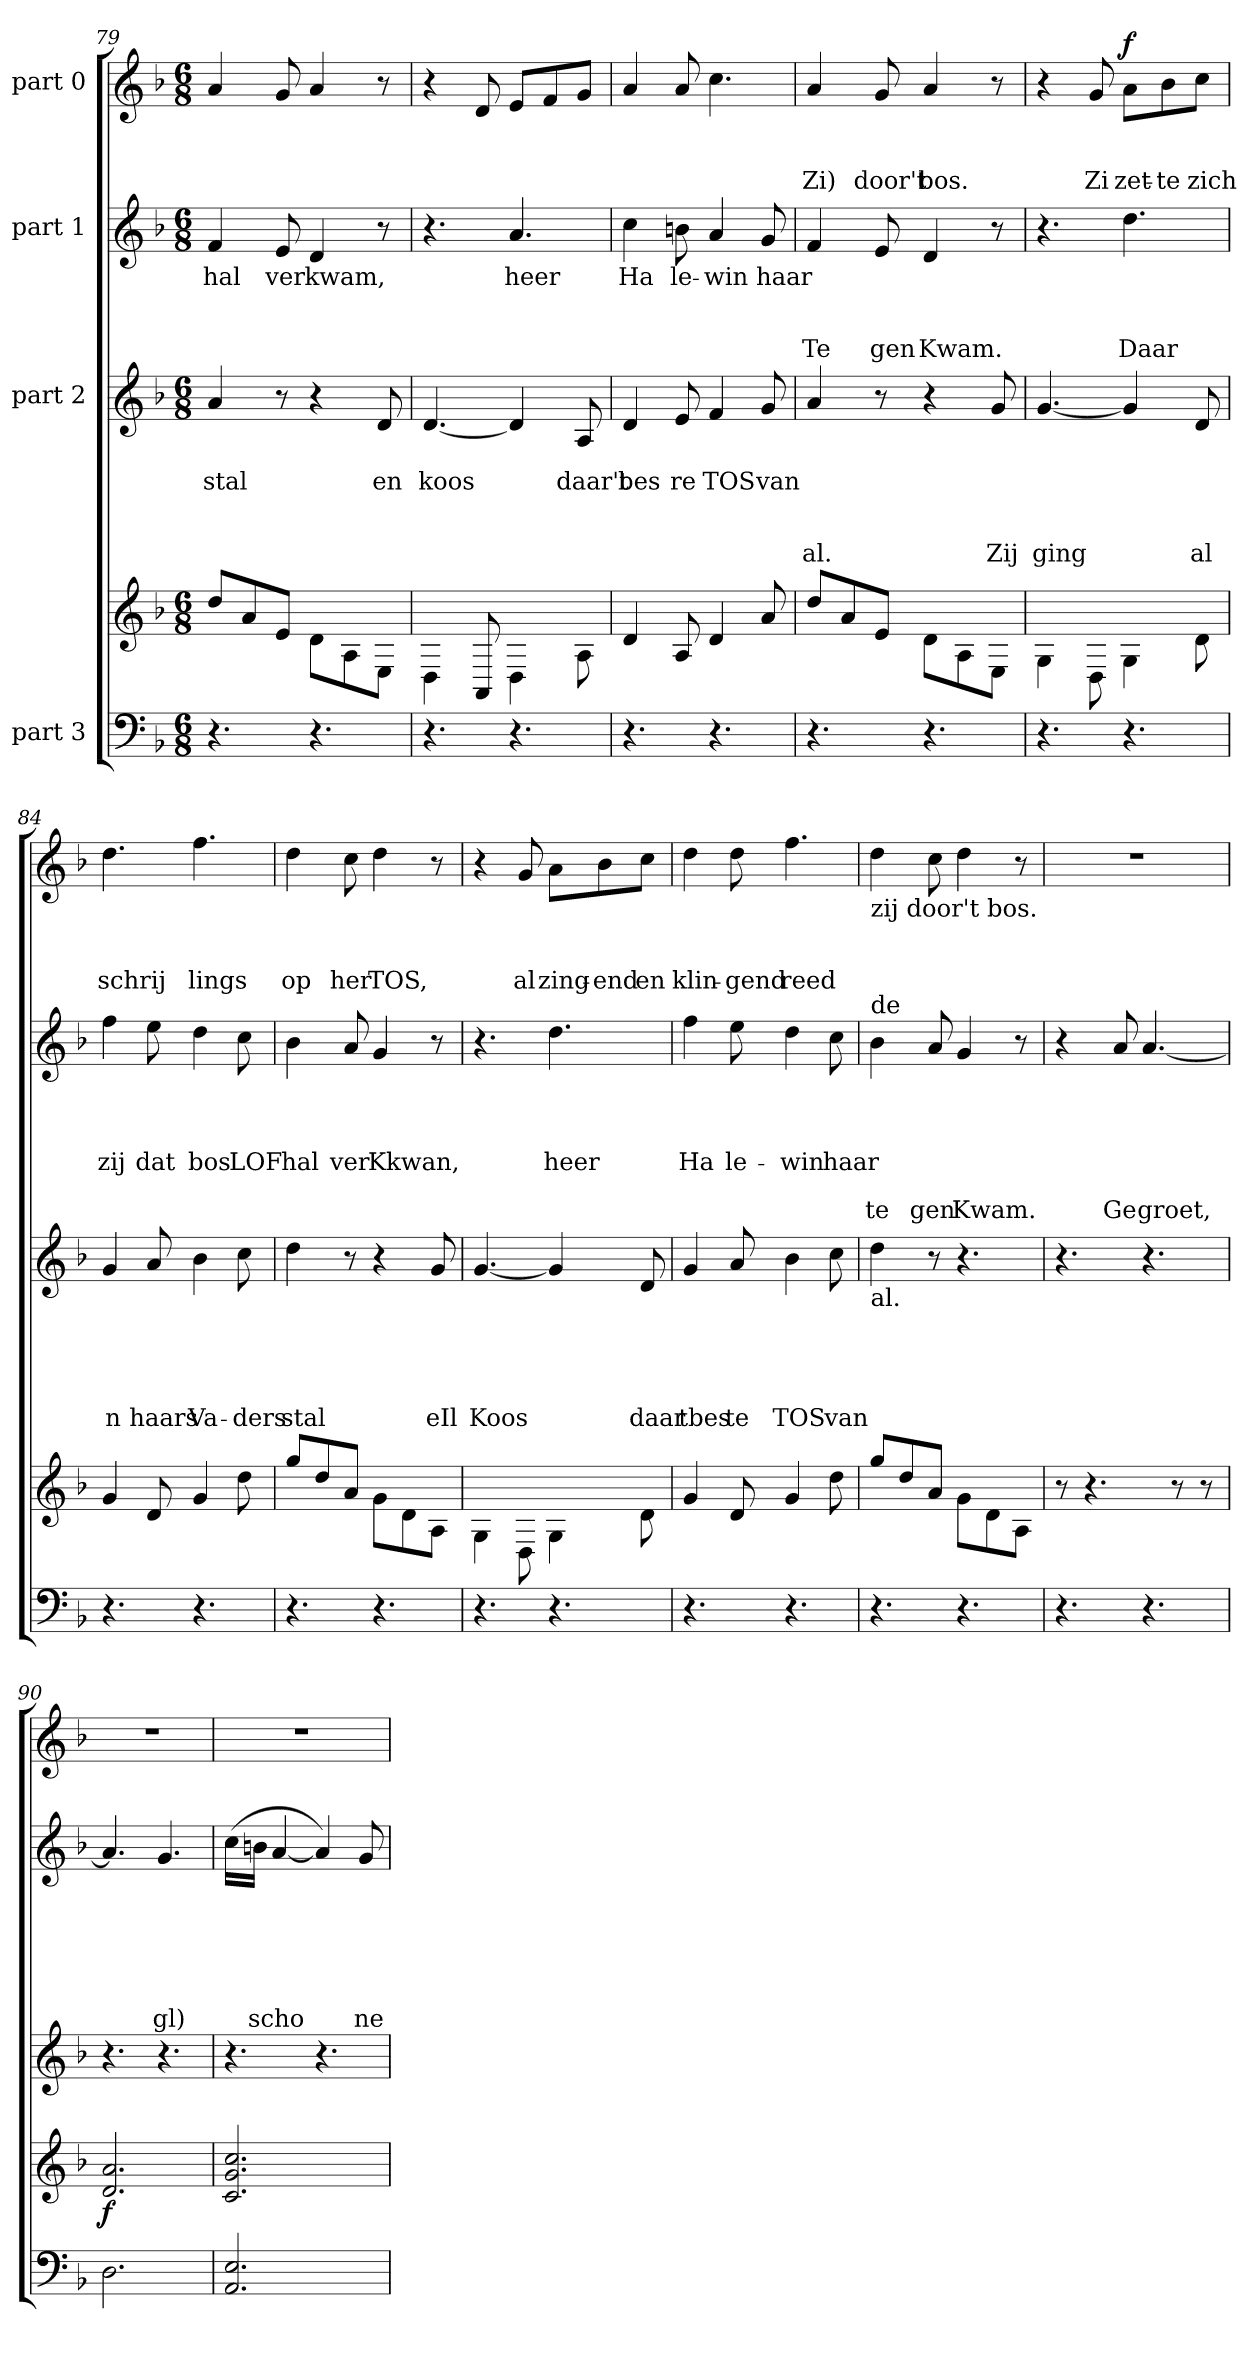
**kern	**kern	**dynam	**kern	**text	**text	**text	**text	**text	**kern	**text	**text	**text	**text	**text	**text	**kern	**text	**text	**text	**dynam
*part4	*part4	*part4	*part3	*part3	*part3	*part3	*part3	*part3	*part2	*part2	*part2	*part2	*part2	*part2	*part2	*part1	*part1	*part1	*part1	*part1
*staff5	*staff4	*staff4/5	*staff3	*staff3	*staff3	*staff3	*staff3	*staff3	*staff2	*staff2	*staff2	*staff2	*staff2	*staff2	*staff2	*staff1	*staff1	*staff1	*staff1	*staff1
*I"part 3	*	*	*I"part 2	*	*	*	*	*	*I"part 1	*	*	*	*	*	*	*I"part 0	*	*	*	*
*clefF4	*clefG2	*	*clefG2	*	*	*	*	*	*clefG2	*	*	*	*	*	*	*clefG2	*	*	*	*
*k[b-]	*k[b-]	*	*k[b-]	*	*	*	*	*	*k[b-]	*	*	*	*	*	*	*k[b-]	*	*	*	*
*M6/8	*M6/8	*	*M6/8	*	*	*	*	*	*M6/8	*	*	*	*	*	*	*M6/8	*	*	*	*
=79	=79	=79	=79	=79	=79	=79	=79	=79	=79	=79	=79	=79	=79	=79	=79	=79	=79	=79	=79	=79
!	!	!	!	!	!LO:LY:b	!	!	!	!	!LO:LY:b	!	!	!	!	!	!	!	!	!	!
4.r	8dd/L	.	4a/	.	stal	.	.	.	4f/	hal	.	.	.	.	.	4a/	.	.	.	.
.	8a/	.	.	.	.	.	.	.	.	.	.	.	.	.	.	.	.	.	.	.
!	!	!	!	!	!	!	!	!	!	!LO:LY:b	!	!	!	!	!	!	!	!	!	!
.	8e/J	.	8r	.	.	.	.	.	8e/	ver	.	.	.	.	.	8g/	.	.	.	.
!	!	!	!	!	!	!	!	!	!	!LO:LY:b	!	!	!	!	!	!	!	!	!	!
4.r	8d\L	.	4r	.	.	.	.	.	4d/	kwam,	.	.	.	.	.	4a/	.	.	.	.
.	8A\	.	.	.	.	.	.	.	.	.	.	.	.	.	.	.	.	.	.	.
!	!	!	!	!	!LO:LY:b	!	!	!	!	!	!	!	!	!	!	!	!	!	!	!
.	8E\J	.	8d/	.	en	.	.	.	8r	.	.	.	.	.	.	8r	.	.	.	.
=80	=80	=80	=80	=80	=80	=80	=80	=80	=80	=80	=80	=80	=80	=80	=80	=80	=80	=80	=80	=80
!	!	!	!	!	!LO:LY:b	!	!	!	!	!	!	!	!	!	!	!	!	!	!	!
4.r	4D\	.	[4.d/	.	koos	.	.	.	4.r	.	.	.	.	.	.	4r	.	.	.	.
.	8AA/	.	.	.	.	.	.	.	.	.	.	.	.	.	.	8d/	.	.	.	.
!	!	!	!	!	!	!	!	!	!	!LO:LY:b	!	!	!	!	!	!	!	!	!	!
4.r	4D\	.	4d/]	.	.	.	.	.	4.a/	heer	.	.	.	.	.	8e/L	.	.	.	.
.	.	.	.	.	.	.	.	.	.	.	.	.	.	.	.	8f/	.	.	.	.
!	!	!	!	!	!LO:LY:b	!	!	!	!	!	!	!	!	!	!	!	!	!	!	!
.	8A\	.	8A/	.	daar't	.	.	.	.	.	.	.	.	.	.	8g/J	.	.	.	.
=81	=81	=81	=81	=81	=81	=81	=81	=81	=81	=81	=81	=81	=81	=81	=81	=81	=81	=81	=81	=81
!	!	!	!	!	!LO:LY:b	!	!	!	!	!LO:LY:b	!	!	!	!	!	!	!	!	!	!
4.r	4d/	.	4d/	.	bes	.	.	.	4cc\	Ha	.	.	.	.	.	4a/	.	.	.	.
!	!	!	!	!	!LO:LY:b	!	!	!	!	!LO:LY:b	!	!	!	!	!	!	!	!	!	!
.	8A/	.	8e/	.	re	.	.	.	8bn\	le -	.	.	.	.	.	8a/	.	.	.	.
!	!	!	!	!	!LO:LY:b	!	!	!	!	!LO:LY:b	!	!	!	!	!	!	!	!	!	!
4.r	4d/	.	4f/	.	TOS	.	.	.	4a/	win	.	.	.	.	.	4.cc\	.	.	.	.
!	!	!	!	!	!LO:LY:b	!	!	!	!	!LO:LY:b	!	!	!	!	!	!	!	!	!	!
.	8a/	.	8g/	.	van	.	.	.	8g/	haar	.	.	.	.	.	.	.	.	.	.
=82	=82	=82	=82	=82	=82	=82	=82	=82	=82	=82	=82	=82	=82	=82	=82	=82	=82	=82	=82	=82
!	!	!	!	!	!	!	!	!LO:LY:b	!	!	!	!	!LO:LY:b	!	!	!	!	!	!LO:LY:b	!
4.r	8dd/L	.	4a/	.	.	.	.	al.	4f/	.	.	.	Te	.	.	4a/	.	.	Zi)	.
.	8a/	.	.	.	.	.	.	.	.	.	.	.	.	.	.	.	.	.	.	.
!	!	!	!	!	!	!	!	!	!	!	!	!	!LO:LY:b	!	!	!	!	!	!LO:LY:b	!
.	8e/J	.	8r	.	.	.	.	.	8e/	.	.	.	gen	.	.	8g/	.	.	door't	.
!	!	!	!	!	!	!	!	!	!	!	!	!	!LO:LY:b	!	!	!	!	!	!LO:LY:b	!
4.r	8d\L	.	4r	.	.	.	.	.	4d/	.	.	.	Kwam.	.	.	4a/	.	.	bos.	.
.	8A\	.	.	.	.	.	.	.	.	.	.	.	.	.	.	.	.	.	.	.
!	!	!	!	!	!	!	!	!LO:LY:b	!	!	!	!	!	!	!	!	!	!	!	!
.	8E\J	.	8g/	.	.	.	.	Zij	8r	.	.	.	.	.	.	8r	.	.	.	.
=83	=83	=83	=83	=83	=83	=83	=83	=83	=83	=83	=83	=83	=83	=83	=83	=83	=83	=83	=83	=83
!	!	!	!	!	!	!	!	!LO:LY:b	!	!	!	!	!	!	!	!	!	!	!	!
4.r	4G\	.	[4.g/	.	.	.	.	ging	4.r	.	.	.	.	.	.	4r	.	.	.	.
!	!	!	!	!	!	!	!	!	!	!	!	!	!	!	!	!	!	!	!LO:LY:b	!
.	8D\	.	.	.	.	.	.	.	.	.	.	.	.	.	.	8g/	.	.	Zi	.
!	!	!	!	!	!	!	!	!	!	!	!	!	!LO:LY:b	!	!	!	!	!	!LO:LY:b	!LO:DY:b
4.r	4G\	.	4g/]	.	.	.	.	.	4.dd\	.	.	.	Daar	.	.	8a\L	.	.	zet-	f
!	!	!	!	!	!	!	!	!	!	!	!	!	!	!	!	!	!	!	!LO:LY:b	!
.	.	.	.	.	.	.	.	.	.	.	.	.	.	.	.	8b-\	.	.	te	.
!	!	!	!	!	!	!	!	!LO:LY:b	!	!	!	!	!	!	!	!	!	!	!LO:LY:b	!
.	8d\	.	8d/	.	.	.	.	al	.	.	.	.	.	.	.	8cc\J	.	.	zich	.
=84	=84	=84	=84	=84	=84	=84	=84	=84	=84	=84	=84	=84	=84	=84	=84	=84	=84	=84	=84	=84
!	!	!	!	!	!	!	!	!LO:LY:b	!	!	!	!	!LO:LY:b	!	!	!	!	!	!LO:LY:b	!
4.r	4g/	.	4g/	.	.	.	.	n	4ff\	.	.	.	zij	.	.	4.dd\	.	.	schrij	.
!	!	!	!	!	!	!	!	!LO:LY:b	!	!	!	!	!LO:LY:b	!	!	!	!	!	!	!
.	8d/	.	8a/	.	.	.	.	haars	8ee\	.	.	.	dat	.	.	.	.	.	.	.
!	!	!	!	!	!	!	!	!LO:LY:b	!	!	!	!	!LO:LY:b	!	!	!	!	!	!LO:LY:b	!
4.r	4g/	.	4b-\	.	.	.	.	Va-	4dd\	.	.	.	bos	.	.	4.ff\	.	.	lings	.
!	!	!	!	!	!	!	!	!LO:LY:b	!	!	!	!	!LO:LY:b	!	!	!	!	!	!	!
.	8dd\	.	8cc\	.	.	.	.	ders	8cc\	.	.	.	LOF	.	.	.	.	.	.	.
=85	=85	=85	=85	=85	=85	=85	=85	=85	=85	=85	=85	=85	=85	=85	=85	=85	=85	=85	=85	=85
!	!	!	!	!	!	!	!	!LO:LY:b	!	!	!	!	!LO:LY:b	!	!	!	!	!	!LO:LY:b	!
4.r	8gg/L	.	4dd\	.	.	.	.	stal	4b-\	.	.	.	hal	.	.	4dd\	.	.	op	.
.	8dd/	.	.	.	.	.	.	.	.	.	.	.	.	.	.	.	.	.	.	.
!	!	!	!	!	!	!	!	!	!	!	!	!	!LO:LY:b	!	!	!	!	!	!LO:LY:b	!
.	8a/J	.	8r	.	.	.	.	.	8a/	.	.	.	ver	.	.	8cc\	.	.	her	.
!	!	!	!	!	!	!	!	!	!	!	!	!	!LO:LY:b	!	!	!	!	!	!LO:LY:b	!
4.r	8g\L	.	4r	.	.	.	.	.	4g/	.	.	.	Kkwan,	.	.	4dd\	.	.	TOS,	.
.	8d\	.	.	.	.	.	.	.	.	.	.	.	.	.	.	.	.	.	.	.
!	!	!	!	!	!	!	!	!LO:LY:b	!	!	!	!	!	!	!	!	!	!	!	!
.	8A\J	.	8g/	.	.	.	.	eIl	8r	.	.	.	.	.	.	8r	.	.	.	.
=86	=86	=86	=86	=86	=86	=86	=86	=86	=86	=86	=86	=86	=86	=86	=86	=86	=86	=86	=86	=86
!	!	!	!	!	!	!	!	!LO:LY:b	!	!	!	!	!	!	!	!	!	!	!	!
4.r	4G\	.	[4.g/	.	.	.	.	Koos	4.r	.	.	.	.	.	.	4r	.	.	.	.
!	!	!	!	!	!	!	!	!	!	!	!	!	!	!	!	!	!	!	!LO:LY:b	!
.	8D\	.	.	.	.	.	.	.	.	.	.	.	.	.	.	8g/	.	.	al	.
!	!	!	!	!	!	!	!	!	!	!	!	!	!LO:LY:b	!	!	!	!	!	!LO:LY:b	!
4.r	4G\	.	4g/]	.	.	.	.	.	4.dd\	.	.	.	heer	.	.	8a\L	.	.	zing-	.
!	!	!	!	!	!	!	!	!	!	!	!	!	!	!	!	!	!	!	!LO:LY:b	!
.	.	.	.	.	.	.	.	.	.	.	.	.	.	.	.	8b-\	.	.	end	.
!	!	!	!	!	!	!	!	!LO:LY:b	!	!	!	!	!	!	!	!	!	!	!LO:LY:b	!
.	8d\	.	8d/	.	.	.	.	daar	.	.	.	.	.	.	.	8cc\J	.	.	en	.
=87	=87	=87	=87	=87	=87	=87	=87	=87	=87	=87	=87	=87	=87	=87	=87	=87	=87	=87	=87	=87
!	!	!	!	!	!	!	!	!LO:LY:b	!	!	!	!	!LO:LY:b	!	!	!	!	!	!LO:LY:b	!
4.r	4g/	.	4g/	.	.	.	.	tbes	4ff\	.	.	.	Ha	.	.	4dd\	.	.	klin-	.
!	!	!	!	!	!	!	!	!LO:LY:b	!	!	!	!	!LO:LY:b	!	!	!	!	!	!LO:LY:b	!
.	8d/	.	8a/	.	.	.	.	te	8ee\	.	.	.	le -	.	.	8dd\	.	.	gend	.
!	!	!	!	!	!	!	!	!LO:LY:b	!	!	!	!	!LO:LY:b	!	!	!	!	!	!LO:LY:b	!
4.r	4g/	.	4b-\	.	.	.	.	TOS	4dd\	.	.	.	win	.	.	4.ff\	.	.	reed	.
!	!	!	!	!	!	!	!	!LO:LY:b	!	!	!	!	!LO:LY:b	!	!	!	!	!	!	!
.	8dd\	.	8cc\	.	.	.	.	van	8cc\	.	.	.	haar	.	.	.	.	.	.	.
=88	=88	=88	=88	=88	=88	=88	=88	=88	=88	=88	=88	=88	=88	=88	=88	=88	=88	=88	=88	=88
!	!	!	!	!	!	!	!	!	!	!	!	!	!	!	!	!LO:TX:b:t=zij door't bos.	!	!	!	!
!	!	!	!	!	!	!	!	!	!LO:TX:a:t=de	!	!	!	!	!	!	!	!	!	!	!
!	!	!	!LO:TX:b:t=al.	!	!	!	!	!	!	!	!	!	!	!	!	!	!	!	!	!
!	!	!	!	!	!	!	!	!	!	!	!	!	!	!	!LO:LY:b	!	!	!	!	!
4.r	8gg/L	.	4dd\	.	.	.	.	.	4b-\	.	.	.	.	.	te	4dd\	.	.	.	.
.	8dd/	.	.	.	.	.	.	.	.	.	.	.	.	.	.	.	.	.	.	.
!	!	!	!	!	!	!	!	!	!	!	!	!	!	!	!LO:LY:b	!	!	!	!	!
.	8a/J	.	8r	.	.	.	.	.	8a/	.	.	.	.	.	gen	8cc\	.	.	.	.
!	!	!	!	!	!	!	!	!	!	!	!	!	!	!	!LO:LY:b	!	!	!	!	!
4.r	8g\L	.	4.r	.	.	.	.	.	4g/	.	.	.	.	.	Kwam.	4dd\	.	.	.	.
.	8d\	.	.	.	.	.	.	.	.	.	.	.	.	.	.	.	.	.	.	.
.	8A\J	.	.	.	.	.	.	.	8r	.	.	.	.	.	.	8r	.	.	.	.
=89	=89	=89	=89	=89	=89	=89	=89	=89	=89	=89	=89	=89	=89	=89	=89	=89	=89	=89	=89	=89
!	!	!	!	!	!	!	!	!	!	!	!	!	!	!	!	!LO:N:vis=2	!	!	!	!
4.r	8r	.	4.r	.	.	.	.	.	4r	.	.	.	.	.	.	2.r	.	.	.	.
.	4.r	.	.	.	.	.	.	.	.	.	.	.	.	.	.	.	.	.	.	.
!	!	!	!	!	!	!	!	!	!	!	!	!	!	!	!LO:LY:b	!	!	!	!	!
.	.	.	.	.	.	.	.	.	8a/	.	.	.	.	.	Ge	.	.	.	.	.
!	!	!	!	!	!	!	!	!	!	!	!	!	!	!	!LO:LY:b	!	!	!	!	!
4.r	.	.	4.r	.	.	.	.	.	[4.a/	.	.	.	.	.	groet,	.	.	.	.	.
.	8r	.	.	.	.	.	.	.	.	.	.	.	.	.	.	.	.	.	.	.
.	8r	.	.	.	.	.	.	.	.	.	.	.	.	.	.	.	.	.	.	.
=90	=90	=90	=90	=90	=90	=90	=90	=90	=90	=90	=90	=90	=90	=90	=90	=90	=90	=90	=90	=90
!	!	!LO:DY:b	!	!	!	!	!	!	!	!	!	!	!	!	!	!LO:N:vis=2	!	!	!	!
2.D\	2.d/ 2.a/	f	4.r	.	.	.	.	.	4.a/]	.	.	.	.	.	.	2.r	.	.	.	.
!	!	!	!	!	!	!	!	!	!	!	!	!	!	!	!LO:LY:b	!	!	!	!	!
.	.	.	4.r	.	.	.	.	.	4.g/	.	.	.	.	.	gl)	.	.	.	.	.
=91	=91	=91	=91	=91	=91	=91	=91	=91	=91	=91	=91	=91	=91	=91	=91	=91	=91	=91	=91	=91
!	!	!	!	!	!	!	!	!	!	!	!	!	!	!	!	!LO:N:vis=2	!	!	!	!
2.AA/ 2.E/	2.c/ 2.g/ 2.cc/	.	4.r	.	.	.	.	.	(16cc\LL	.	.	.	.	.	.	2.r	.	.	.	.
!	!	!	!	!	!	!	!	!	!	!	!	!	!	!	!LO:LY:b	!	!	!	!	!
.	.	.	.	.	.	.	.	.	16bn\JJ	.	.	.	.	.	scho	.	.	.	.	.
.	.	.	.	.	.	.	.	.	[4a/	.	.	.	.	.	.	.	.	.	.	.
.	.	.	4.r	.	.	.	.	.	4a/])	.	.	.	.	.	.	.	.	.	.	.
!	!	!	!	!	!	!	!	!	!	!	!	!	!	!	!LO:LY:b	!	!	!	!	!
.	.	.	.	.	.	.	.	.	8g/	.	.	.	.	.	ne	.	.	.	.	.
=	=	=	=	=	=	=	=	=	=	=	=	=	=	=	=	=	=	=	=	=
*-	*-	*-	*-	*-	*-	*-	*-	*-	*-	*-	*-	*-	*-	*-	*-	*-	*-	*-	*-	*-
